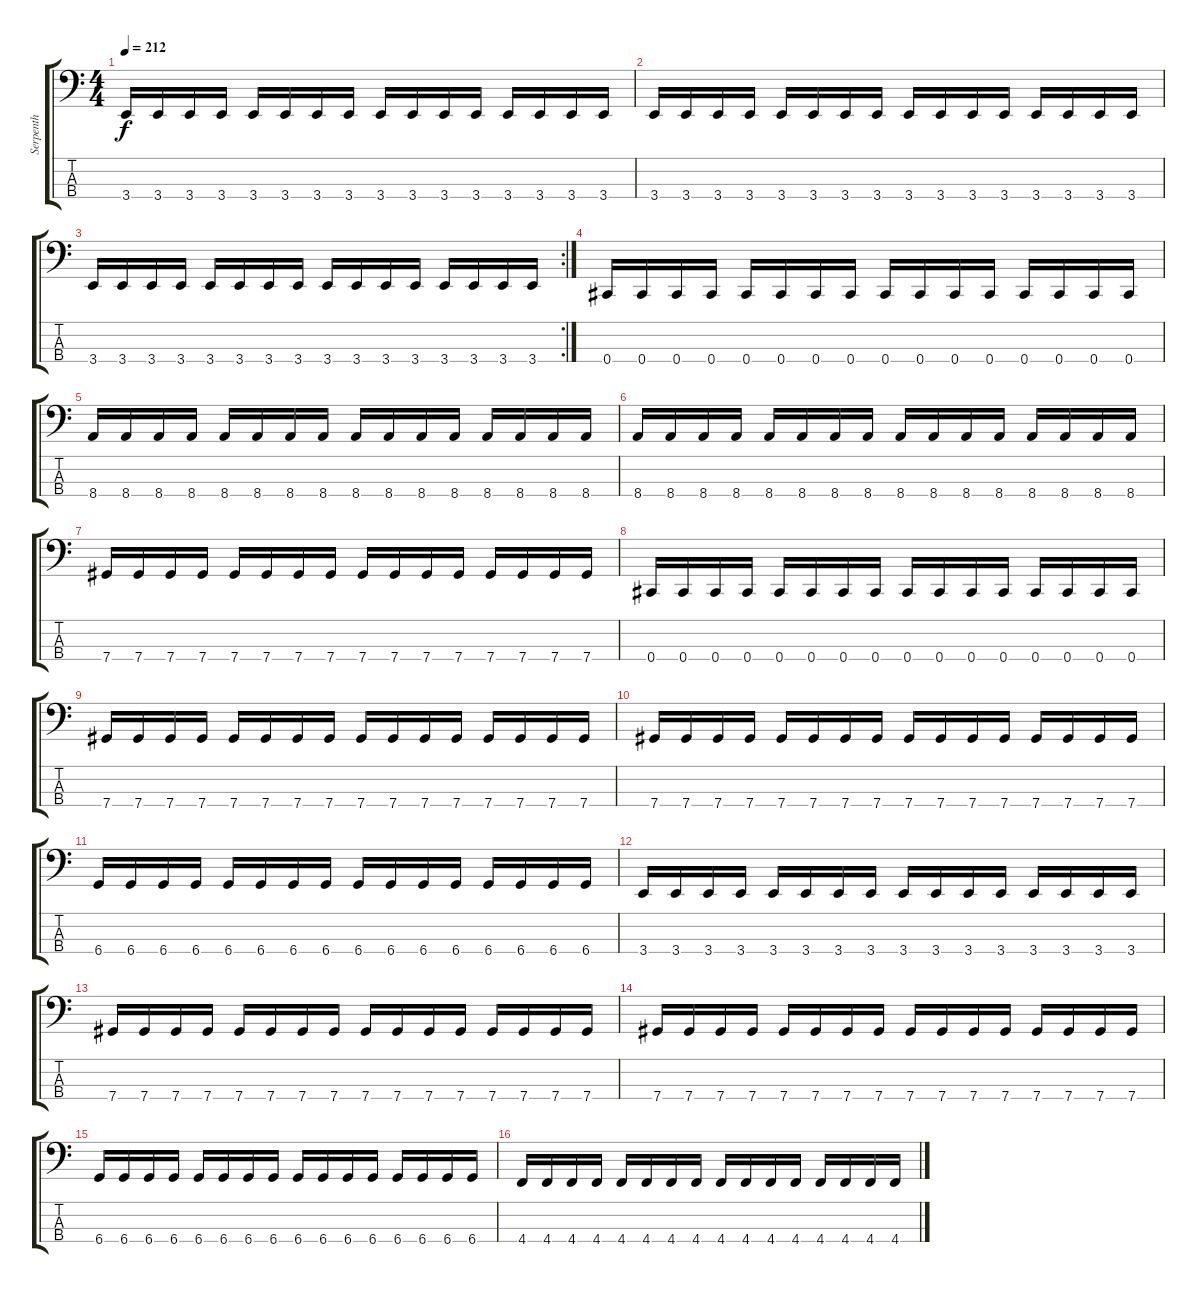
\track ("Serpenth" "Serpenth") {instrument electricbasspick}
\staff {score tabs}
\tuning (E2 B1 Gb1 Db1) {hide}
\ts (4 4)
\tempo 212
\clef f4
\ks c
3.4.16{dy f} 3.4.16 3.4.16 3.4.16 3.4.16 3.4.16 3.4.16 3.4.16 3.4.16 3.4.16 3.4.16 3.4.16 3.4.16 3.4.16 3.4.16 3.4.16 |
3.4.16 3.4.16 3.4.16 3.4.16 3.4.16 3.4.16 3.4.16 3.4.16 3.4.16 3.4.16 3.4.16 3.4.16 3.4.16 3.4.16 3.4.16 3.4.16 |
\rc 2
3.4.16 3.4.16 3.4.16 3.4.16 3.4.16 3.4.16 3.4.16 3.4.16 3.4.16 3.4.16 3.4.16 3.4.16 3.4.16 3.4.16 3.4.16 3.4.16 |
0.4.16 0.4.16 0.4.16 0.4.16 0.4.16 0.4.16 0.4.16 0.4.16 0.4.16 0.4.16 0.4.16 0.4.16 0.4.16 0.4.16 0.4.16 0.4.16 |
8.4.16 8.4.16 8.4.16 8.4.16 8.4.16 8.4.16 8.4.16 8.4.16 8.4.16 8.4.16 8.4.16 8.4.16 8.4.16 8.4.16 8.4.16 8.4.16 |
8.4.16 8.4.16 8.4.16 8.4.16 8.4.16 8.4.16 8.4.16 8.4.16 8.4.16 8.4.16 8.4.16 8.4.16 8.4.16 8.4.16 8.4.16 8.4.16 |
7.4.16 7.4.16 7.4.16 7.4.16 7.4.16 7.4.16 7.4.16 7.4.16 7.4.16 7.4.16 7.4.16 7.4.16 7.4.16 7.4.16 7.4.16 7.4.16 |
0.4.16 0.4.16 0.4.16 0.4.16 0.4.16 0.4.16 0.4.16 0.4.16 0.4.16 0.4.16 0.4.16 0.4.16 0.4.16 0.4.16 0.4.16 0.4.16 |
7.4.16 7.4.16 7.4.16 7.4.16 7.4.16 7.4.16 7.4.16 7.4.16 7.4.16 7.4.16 7.4.16 7.4.16 7.4.16 7.4.16 7.4.16 7.4.16 |
7.4.16 7.4.16 7.4.16 7.4.16 7.4.16 7.4.16 7.4.16 7.4.16 7.4.16 7.4.16 7.4.16 7.4.16 7.4.16 7.4.16 7.4.16 7.4.16 |
6.4.16 6.4.16 6.4.16 6.4.16 6.4.16 6.4.16 6.4.16 6.4.16 6.4.16 6.4.16 6.4.16 6.4.16 6.4.16 6.4.16 6.4.16 6.4.16 |
3.4.16 3.4.16 3.4.16 3.4.16 3.4.16 3.4.16 3.4.16 3.4.16 3.4.16 3.4.16 3.4.16 3.4.16 3.4.16 3.4.16 3.4.16 3.4.16 |
7.4.16 7.4.16 7.4.16 7.4.16 7.4.16 7.4.16 7.4.16 7.4.16 7.4.16 7.4.16 7.4.16 7.4.16 7.4.16 7.4.16 7.4.16 7.4.16 |
7.4.16 7.4.16 7.4.16 7.4.16 7.4.16 7.4.16 7.4.16 7.4.16 7.4.16 7.4.16 7.4.16 7.4.16 7.4.16 7.4.16 7.4.16 7.4.16 |
6.4.16 6.4.16 6.4.16 6.4.16 6.4.16 6.4.16 6.4.16 6.4.16 6.4.16 6.4.16 6.4.16 6.4.16 6.4.16 6.4.16 6.4.16 6.4.16 |
4.4.16 4.4.16 4.4.16 4.4.16 4.4.16 4.4.16 4.4.16 4.4.16 4.4.16 4.4.16 4.4.16 4.4.16 4.4.16 4.4.16 4.4.16 4.4.16
